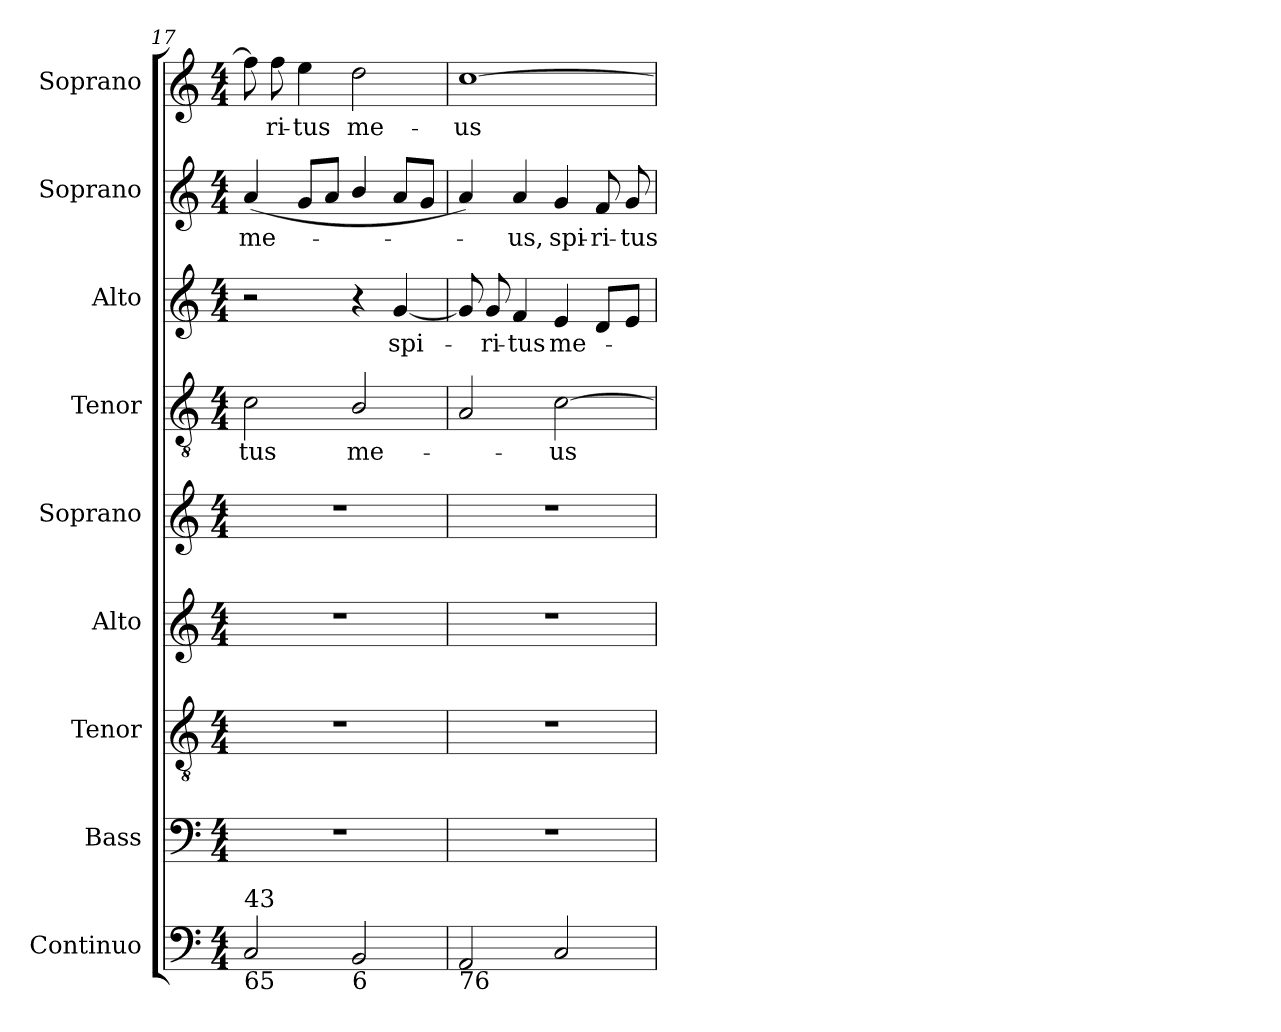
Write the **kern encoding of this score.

**kern	**kern	**kern	**kern	**kern	**kern	**text	**kern	**text	**kern	**text	**kern	**text
*part9	*part8	*part7	*part6	*part5	*part4	*part4	*part3	*part3	*part2	*part2	*part1	*part1
*staff9	*staff8	*staff7	*staff6	*staff5	*staff4	*staff4	*staff3	*staff3	*staff2	*staff2	*staff1	*staff1
*I"Continuo	*I"Bass	*I"Tenor	*I"Alto	*I"Soprano	*I"Tenor	*	*I"Alto	*	*I"Soprano	*	*I"Soprano	*
*I'Cont.	*I'B.	*I'T.	*I'A.	*I'S.	*I'T.	*	*I'A.	*	*I'S.	*	*I'S.	*
*clefF4	*clefF4	*clefGv2	*clefG2	*clefG2	*clefGv2	*	*clefG2	*	*clefG2	*	*clefG2	*
*	*	*ITrd7c12	*	*	*ITrd7c12	*	*	*	*	*	*	*
*k[]	*k[]	*k[]	*k[]	*k[]	*k[]	*	*k[]	*	*k[]	*	*k[]	*
*C:	*C:	*C:	*C:	*C:	*C:	*	*C:	*	*C:	*	*C:	*
*M4/4	*M4/4	*M4/4	*M4/4	*M4/4	*M4/4	*	*M4/4	*	*M4/4	*	*M4/4	*
=17	=17	=17	=17	=17	=17	=17	=17	=17	=17	=17	=17	=17
!	!	!	!	!	!	!LO:LY:b:color=#000000	!	!	!	!	!	!
!LO:TX:b:t=65	!	!	!	!	!	!	!	!	!	!	!	!
!LO:TX:t=43	!	!	!	!	!	!	!	!	!	!	!	!
!	!	!	!	!	!	!	!	!	!	!LO:LY:b:color=#000000	!	!
2Ci/	1r	1r	1r	1r	2Ci\	-tus	2r	.	(4ai/	me-	8ffi\]	.
!	!	!	!	!	!	!	!	!	!	!	!	!LO:LY:b:color=#000000
.	.	.	.	.	.	.	.	.	.	.	8ffi\	-ri-
!	!	!	!	!	!	!	!	!	!	!	!	!LO:LY:b:color=#000000
.	.	.	.	.	.	.	.	.	8gi/L	.	4eei\	-tus
.	.	.	.	.	.	.	.	.	8ai/J	.	.	.
!	!	!	!	!	!	!LO:LY:b:color=#000000	!	!	!	!	!	!
!LO:TX:b:t=6	!	!	!	!	!	!	!	!	!	!	!	!
!	!	!	!	!	!	!	!	!	!	!	!	!LO:LY:b:color=#000000
2BBi/	.	.	.	.	2BBi/	me-	4r	.	4bi/	.	2ddi\	me-
!	!	!	!	!	!	!	!	!LO:LY:b:color=#000000	!	!	!	!
.	.	.	.	.	.	.	[<4gi/	spi-	8ai/L	.	.	.
.	.	.	.	.	.	.	.	.	8gi/J	.	.	.
=18	=18	=18	=18	=18	=18	=18	=18	=18	=18	=18	=18	=18
!LO:TX:b:t=76	!	!	!	!	!	!	!	!	!	!	!	!
!	!	!	!	!	!	!	!	!	!	!	!	!LO:LY:b:color=#000000
2AAi/	1r	1r	1r	1r	2AAi/	.	8gi/]	.	4ai/)	.	[>1cci	-us
!	!	!	!	!	!	!	!	!LO:LY:b:color=#000000	!	!	!	!
.	.	.	.	.	.	.	8gi/	-ri-	.	.	.	.
!	!	!	!	!	!	!	!	!LO:LY:b:color=#000000	!	!	!	!
!	!	!	!	!	!	!	!	!	!	!LO:LY:b:color=#000000	!	!
.	.	.	.	.	.	.	4fi/	-tus	4ai/	-us,	.	.
!	!	!	!	!	!	!LO:LY:b:color=#000000	!	!	!	!	!	!
!	!	!	!	!	!	!	!	!LO:LY:b:color=#000000	!	!	!	!
!	!	!	!	!	!	!	!	!	!	!LO:LY:b:color=#000000	!	!
2Ci/	.	.	.	.	[>2Ci\	-us	4ei/	me-	4gi/	spi-	.	.
!	!	!	!	!	!	!	!	!	!	!LO:LY:b:color=#000000	!	!
.	.	.	.	.	.	.	8di/L	.	8fi/	-ri-	.	.
!	!	!	!	!	!	!	!	!	!	!LO:LY:b:color=#000000	!	!
.	.	.	.	.	.	.	8ei/J	.	8gi/	-tus	.	.
=	=	=	=	=	=	=	=	=	=	=	=	=
*-	*-	*-	*-	*-	*-	*-	*-	*-	*-	*-	*-	*-
